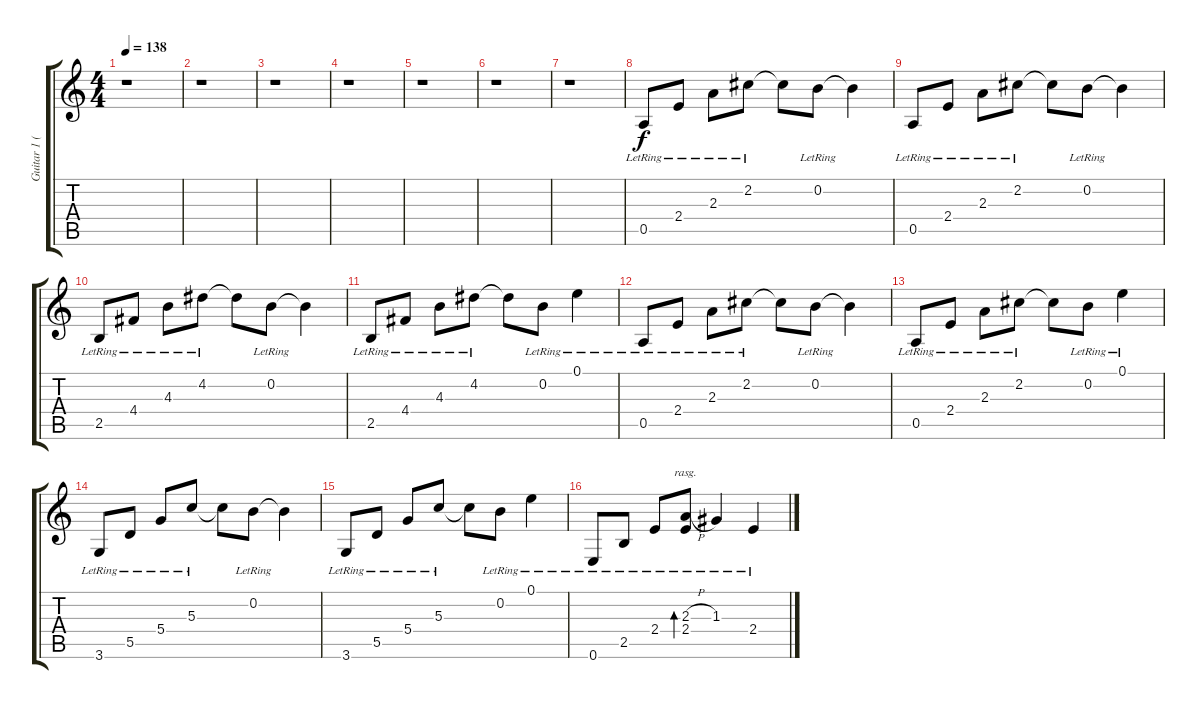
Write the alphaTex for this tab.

\track ("Guitar 1 (clean)" "Guitar 1 (") {instrument acousticguitarsteel}
\staff {score tabs}
\tuning (E4 B3 G3 D3 A2 E2) {hide}
\ts (4 4)
\tempo 138
\clef g2
\ks c
r.1{dy f} |
r.1 |
r.1 |
r.1 |
r.1 |
r.1 |
r.1 |
0.5{lr}.8 2.4{lr}.8 2.3{lr}.8 2.2{lr}.8 2.2{t}.8 0.2{lr}.8 0.2{t}.4 |
0.5{lr}.8 2.4{lr}.8 2.3{lr}.8 2.2{lr}.8 2.2{t}.8 0.2{lr}.8 0.2{t}.4 |
2.5{lr}.8 4.4{lr}.8 4.3{lr}.8 4.2{lr}.8 4.2{t}.8 0.2{lr}.8 0.2{t}.4 |
2.5{lr}.8 4.4{lr}.8 4.3{lr}.8 4.2{lr}.8 4.2{t}.8 0.2{lr}.8 0.1{lr}.4 |
0.5{lr}.8 2.4{lr}.8 2.3{lr}.8 2.2{lr}.8 2.2{t}.8 0.2{lr}.8 0.2{t}.4 |
0.5{lr}.8 2.4{lr}.8 2.3{lr}.8 2.2{lr}.8 2.2{t}.8 0.2{lr}.8 0.1{lr}.4 |
3.6{lr}.8 5.5{lr}.8 5.4{lr}.8 5.3{lr}.8 5.3{t}.8 0.2{lr}.8 0.2{t}.4 |
3.6{lr}.8 5.5{lr}.8 5.4{lr}.8 5.3{lr}.8 5.3{t}.8 0.2{lr}.8 0.1{lr}.4 |
0.6{lr}.8 2.5{lr}.8 2.4{lr}.8 (2.3{h lr} 2.4{lr}).8{bd 240 rasg ii} 1.3{lr}.4 2.4{lr}.4
